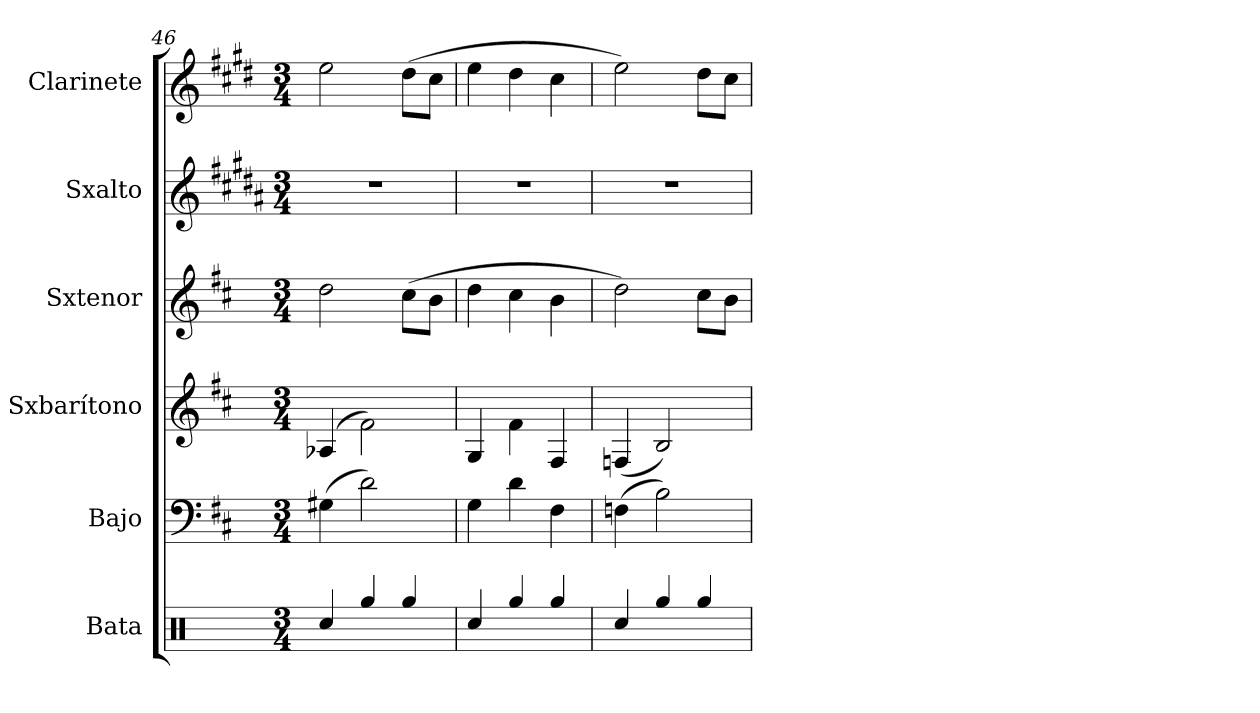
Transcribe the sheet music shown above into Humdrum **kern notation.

**kern	**kern	**kern	**kern	**kern	**kern
*part6	*part5	*part4	*part3	*part2	*part1
*staff6	*staff5	*staff4	*staff3	*staff2	*staff1
*I"Bata	*I"Bajo	*I"Sxbarítono	*I"Sxtenor	*I"Sxalto	*I"Clarinete
*clefX	*clefF4	*clefG2	*clefG2	*clefG2	*clefG2
*	*ITrd7c12	*ITrd12c21	*ITrd8c14	*ITrd5c9	*ITrd1c2
*k[]	*k[f#c#]	*k[f#c#]	*k[f#c#]	*k[f#c#]	*k[f#c#]
*M3/4	*M3/4	*M3/4	*M3/4	*M3/4	*M3/4
=46	=46	=46	=46	=46	=46
4Rcc/	(4GG#X\	(4AA-X/	2d\	2.r	2dd\
4Rgg/	2D\)	2F#\)	.	.	.
4Rgg/	.	.	(8c#\L	.	(8cc#\L
.	.	.	8B\J	.	8b\J
=47	=47	=47	=47	=47	=47
4Rcc/	4GG\	4GG/	4d\	2.r	4dd\
4Rgg/	4D\	4F#\	4c#\	.	4cc#\
4Rgg/	4FF#\	4FF#/	4B\	.	4b\
=48	=48	=48	=48	=48	=48
4Rcc/	(4FFn\	(4FFn/	2d\)	2.r	2dd\)
4Rgg/	2BB\)	2BB/)	.	.	.
4Rgg/	.	.	8c#\L	.	8cc#\L
.	.	.	8B\J	.	8b\J
=	=	=	=	=	=
*-	*-	*-	*-	*-	*-
